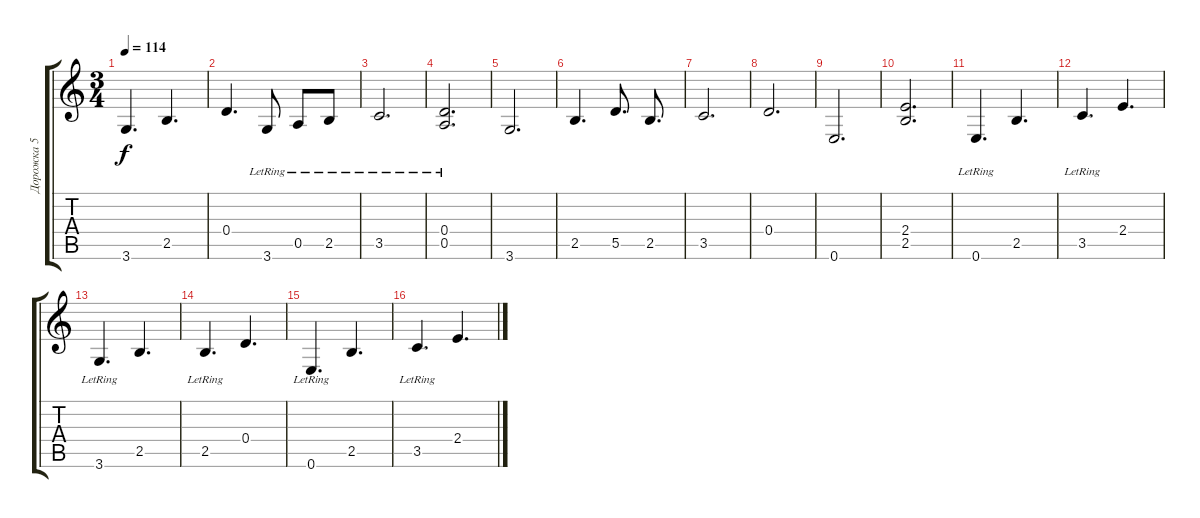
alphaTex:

\track ("Дорожка 5" "Дорожка 5") {instrument acousticbass}
\staff {score tabs}
\tuning (E4 B3 G3 D3 A2 E2) {hide}
\ts (3 4)
\tempo 114
\clef g2
\ks c
3.6.4{d dy f} 2.5.4{d} |
0.4.4{d} 3.6{lr}.8 0.5{lr}.8 2.5{lr}.8 |
3.5{lr}.2{d} |
(0.4{lr} 0.5{lr}).2{d} |
3.6.2{d} |
2.5.4{d} 5.5.8{d} 2.5.8{d} |
3.5.2{d} |
0.4.2{d} |
0.6.2{d} |
(2.4 2.5).2{d} |
0.6{lr}.4{d} 2.5.4{d} |
3.5{lr}.4{d} 2.4.4{d} |
3.6{lr}.4{d} 2.5.4{d} |
2.5{lr}.4{d} 0.4.4{d} |
0.6{lr}.4{d} 2.5.4{d} |
3.5{lr}.4{d} 2.4.4{d}
